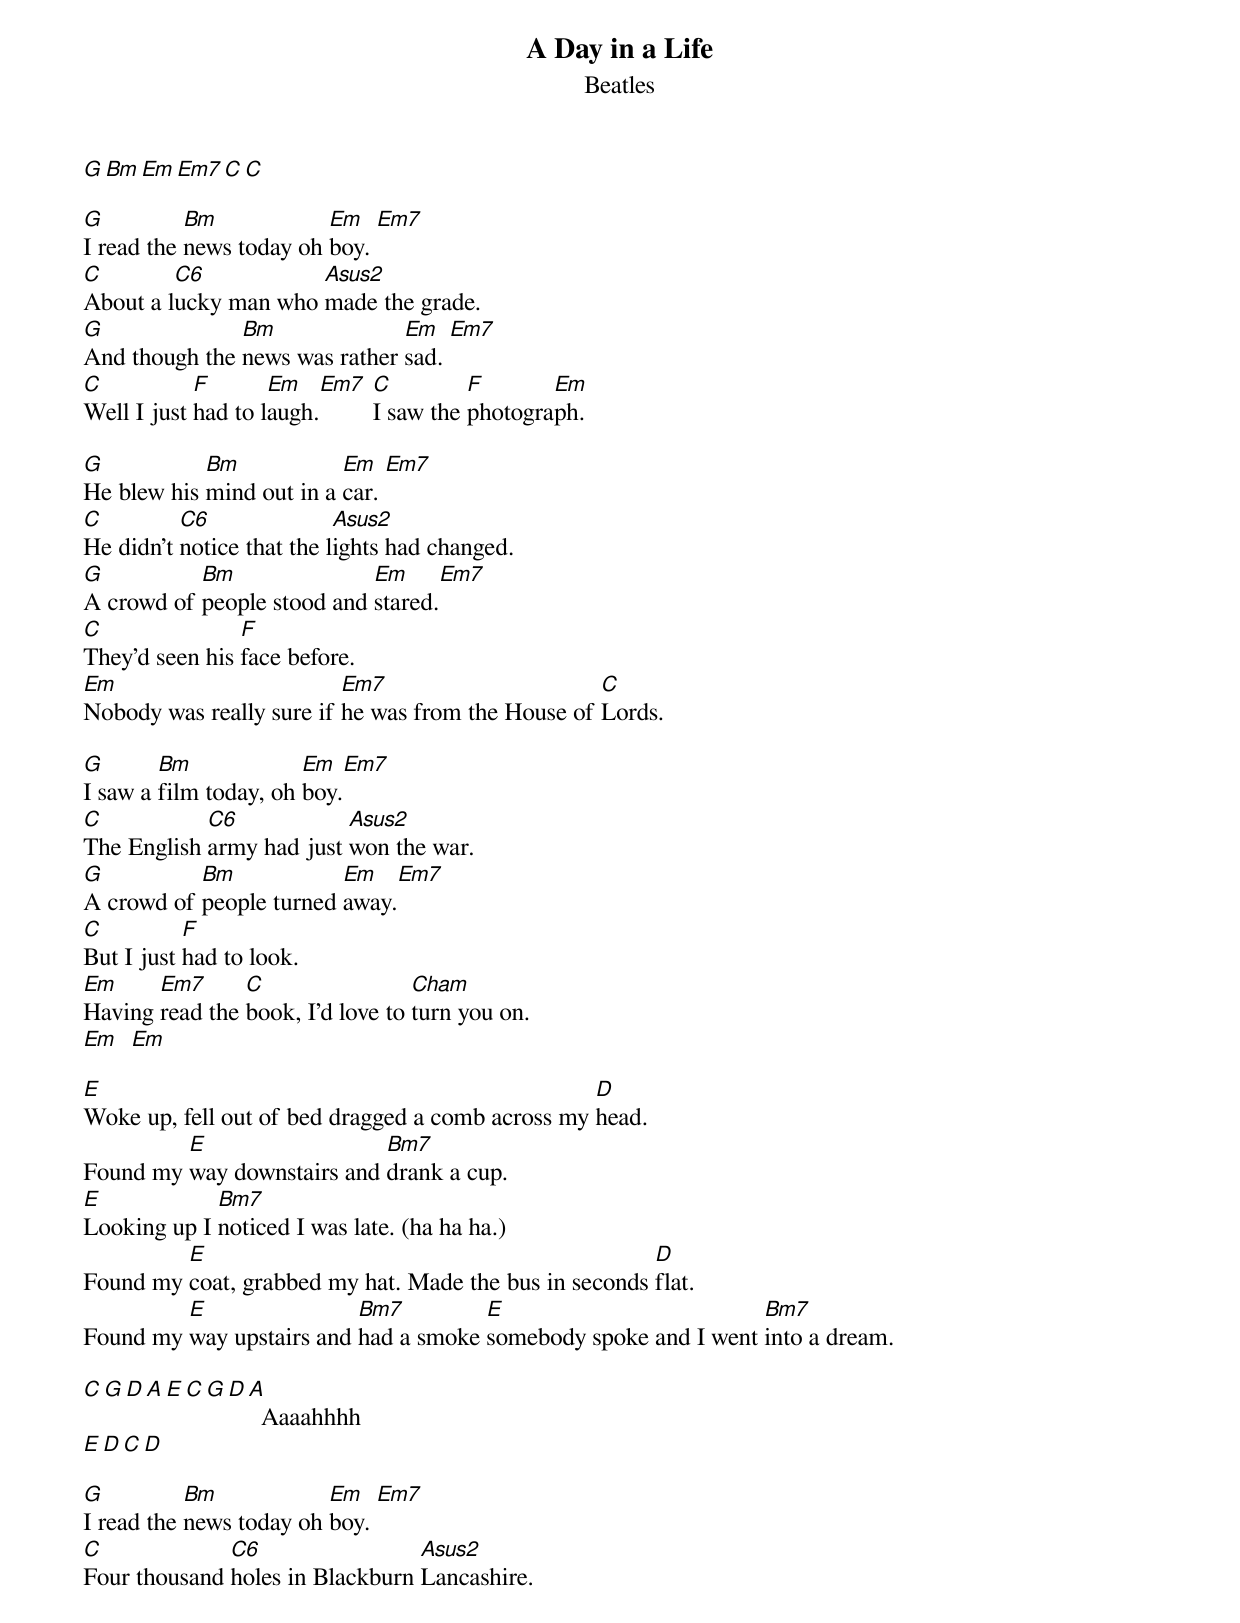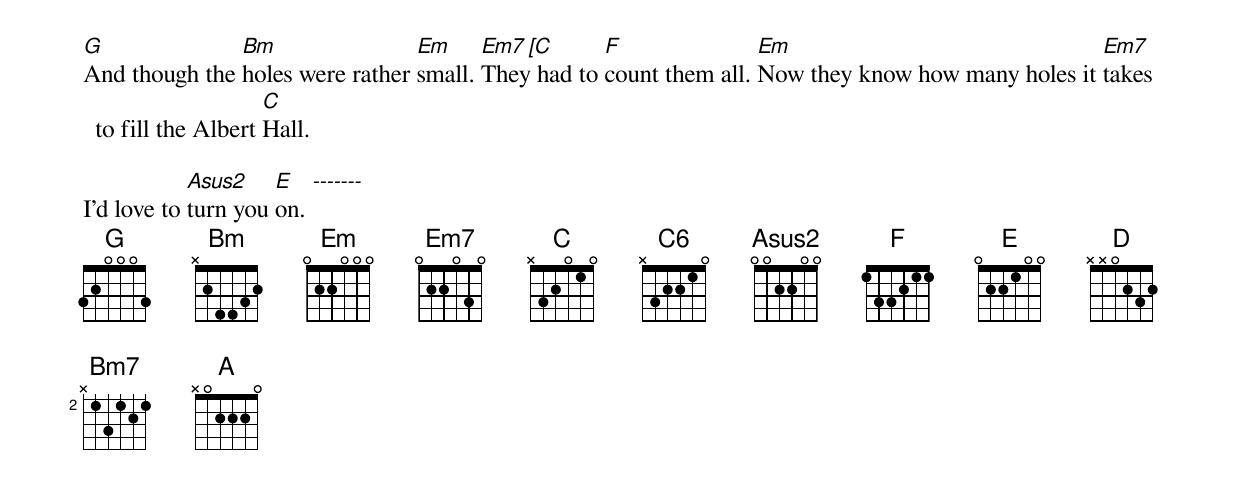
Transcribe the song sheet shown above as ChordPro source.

{title:A Day in a Life}
{subtitle:Beatles}
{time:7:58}
[G][Bm][Em][Em7][C][C]

[G]I read the [Bm]news today oh [Em]boy. [Em7]
[C]About a l[C6]ucky man who [Asus2]made the grade.
[G]And though the [Bm]news was rather [Em]sad. [Em7]
[C]Well I just [F]had to l[Em]augh.[Em7] [C]I saw the [F]photogra[Em]ph.

[G]He blew his [Bm]mind out in a [Em]car. [Em7]
[C]He didn't [C6]notice that the l[Asus2]ights had changed.
[G]A crowd of [Bm]people stood and [Em]stared.[Em7]
[C]They'd seen his [F]face before.
[Em]Nobody was really sure if [Em7]he was from the House of [C]Lords.

[G]I saw a [Bm]film today, oh [Em]boy.[Em7]
[C]The English [C6]army had just [Asus2]won the war.
[G]A crowd of [Bm]people turned [Em]away.[Em7]
[C]But I just [F]had to look.
[Em]Having [Em7]read the [C]book, I'd love to [Cham]turn you on.
[Em]  [Em]

[E]Woke up, fell out of bed dragged a comb across my [D]head.
Found my [E]way downstairs and [Bm7]drank a cup.
[E]Looking up I [Bm7]noticed I was late. (ha ha ha.)
Found my [E]coat, grabbed my hat. Made the bus in seconds [D]flat.
Found my [E]way upstairs and [Bm7]had a smoke [E]somebody spoke and I went [Bm7]into a dream.

[C][G][D][A][E][C][G][D][A]  Aaaahhhh
[E][D][C][D]

[G]I read the [Bm]news today oh [Em]boy. [Em7]
[C]Four thousand [C6]holes in Blackburn [Asus2]Lancashire.
[G]And though the [Bm]holes were rather [Em]small. [Em7 [C]They had to [F]count them all. [Em]Now they know how many holes it [Em7]takes to fill the Albert [C]Hall.

I'd love to [Asus2]turn you [E]on. [-------]
